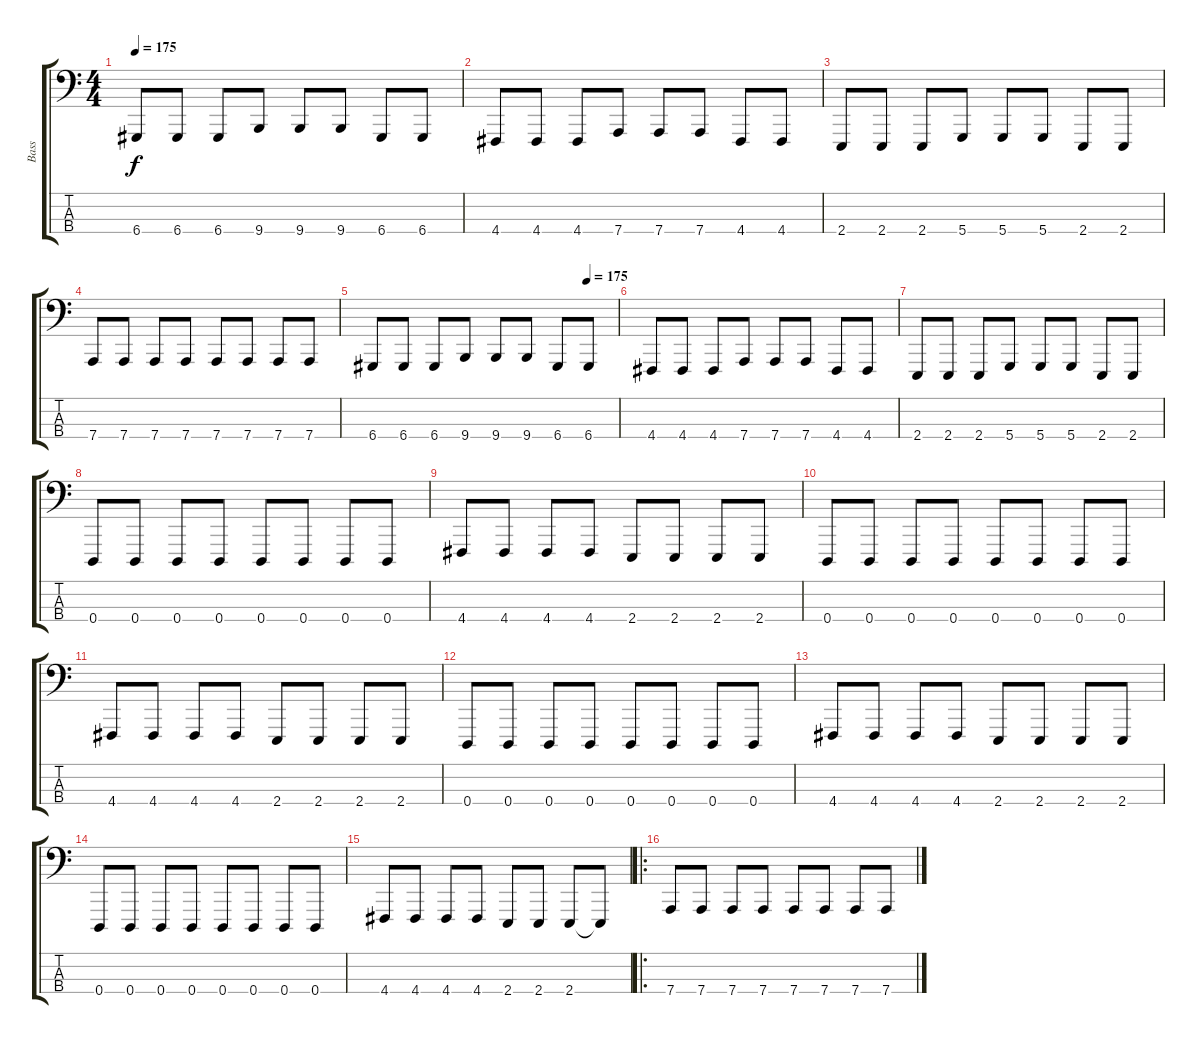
\track ("Bass" "Bass") {instrument lead8bassandlead}
\staff {score tabs}
\tuning (G2 D2 A1 D1) {hide}
\ts (4 4)
\tempo 175
\clef f4
\ks c
6.4.8{dy f} 6.4.8 6.4.8 9.4.8 9.4.8 9.4.8 6.4.8 6.4.8 |
4.4.8 4.4.8 4.4.8 7.4.8 7.4.8 7.4.8 4.4.8 4.4.8 |
2.4.8 2.4.8 2.4.8 5.4.8 5.4.8 5.4.8 2.4.8 2.4.8 |
7.4.8 7.4.8 7.4.8 7.4.8 7.4.8 7.4.8 7.4.8 7.4.8 |
\tempo (175 0.875)
6.4.8 6.4.8 6.4.8 9.4.8 9.4.8 9.4.8 6.4.8 6.4.8 |
4.4.8 4.4.8 4.4.8 7.4.8 7.4.8 7.4.8 4.4.8 4.4.8 |
2.4.8 2.4.8 2.4.8 5.4.8 5.4.8 5.4.8 2.4.8 2.4.8 |
0.4.8 0.4.8 0.4.8 0.4.8 0.4.8 0.4.8 0.4.8 0.4.8 |
4.4.8 4.4.8 4.4.8 4.4.8 2.4.8 2.4.8 2.4.8 2.4.8 |
0.4.8 0.4.8 0.4.8 0.4.8 0.4.8 0.4.8 0.4.8 0.4.8 |
4.4.8 4.4.8 4.4.8 4.4.8 2.4.8 2.4.8 2.4.8 2.4.8 |
0.4.8 0.4.8 0.4.8 0.4.8 0.4.8 0.4.8 0.4.8 0.4.8 |
4.4.8 4.4.8 4.4.8 4.4.8 2.4.8 2.4.8 2.4.8 2.4.8 |
0.4.8 0.4.8 0.4.8 0.4.8 0.4.8 0.4.8 0.4.8 0.4.8 |
4.4.8 4.4.8 4.4.8 4.4.8 2.4.8 2.4.8 2.4.8 2.4{t}.8 |
\ro
7.4.8 7.4.8 7.4.8 7.4.8 7.4.8 7.4.8 7.4.8 7.4.8
